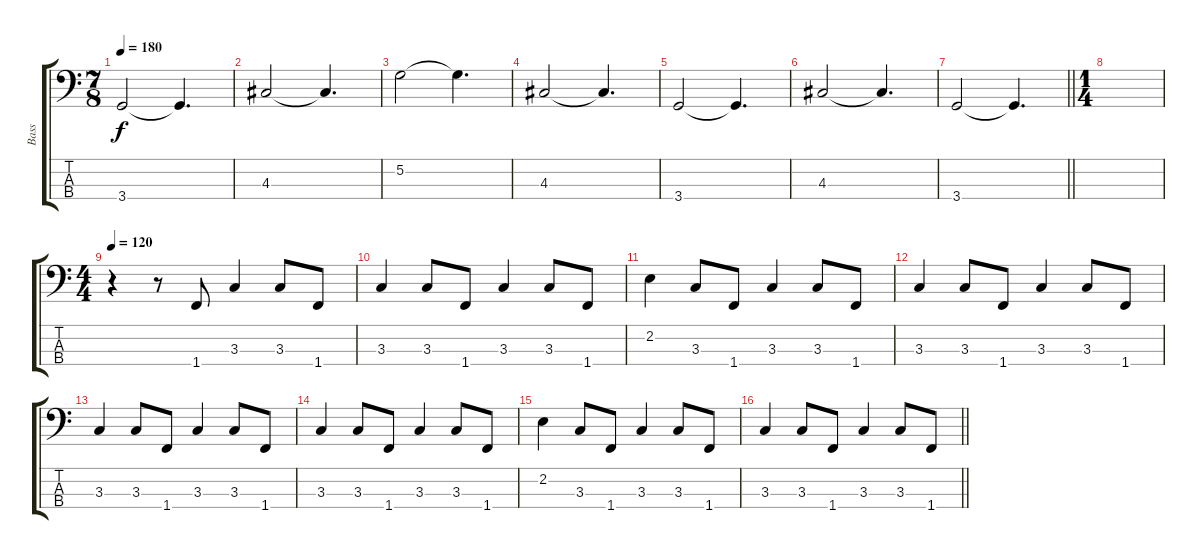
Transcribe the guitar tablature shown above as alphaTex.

\track ("Bass" "Bass") {instrument electricbasspick}
\staff {score tabs}
\tuning (G2 D2 A1 E1) {hide}
\ts (7 8)
\tempo 180
\clef f4
\ks c
3.4.2{dy f} 3.4{t}.4{d} |
4.3.2 4.3{t}.4{d} |
5.2.2 5.2{t}.4{d} |
4.3.2 4.3{t}.4{d} |
3.4.2 3.4{t}.4{d} |
4.3.2 4.3{t}.4{d} |
\barLineRight lightlight
3.4.2 3.4{t}.4{d} |
\ts (1 4)
|
\ts (4 4)
\tempo 120
r.4 r.8 1.4.8 3.3.4 3.3.8 1.4.8 |
3.3.4 3.3.8 1.4.8 3.3.4 3.3.8 1.4.8 |
2.2.4 3.3.8 1.4.8 3.3.4 3.3.8 1.4.8 |
3.3.4 3.3.8 1.4.8 3.3.4 3.3.8 1.4.8 |
3.3.4 3.3.8 1.4.8 3.3.4 3.3.8 1.4.8 |
3.3.4 3.3.8 1.4.8 3.3.4 3.3.8 1.4.8 |
2.2.4 3.3.8 1.4.8 3.3.4 3.3.8 1.4.8 |
\barLineRight lightlight
3.3.4 3.3.8 1.4.8 3.3.4 3.3.8 1.4.8
